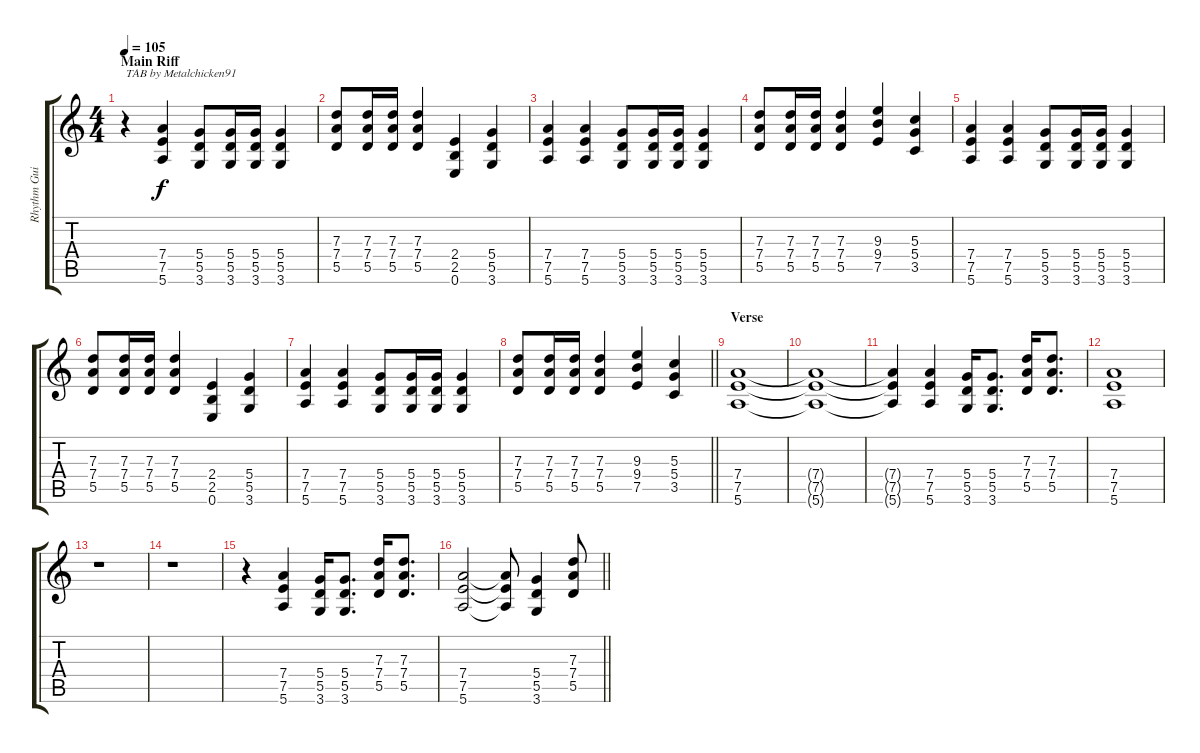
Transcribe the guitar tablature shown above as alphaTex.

\track ("Rhythm Guitar" "Rhythm Gui") {instrument distortionguitar}
\staff {score tabs}
\tuning (E4 B3 G3 D3 A2 E2) {hide}
\ts (4 4)
\section ("" "Main Riff")
\tempo 105
\clef g2
\ks c
r.4{txt "TAB by Metalchicken91" dy f instrument distortionguitar} (7.4 7.5 5.6).4 (5.4 5.5 3.6).8 (5.4 5.5 3.6).16 (5.4 5.5 3.6).16 (5.4 5.5 3.6).4 |
(7.3 7.4 5.5).8 (7.3 7.4 5.5).16 (7.3 7.4 5.5).16 (7.3 7.4 5.5).4 (2.4 2.5 0.6).4 (5.4 5.5 3.6).4 |
(7.4 7.5 5.6).4 (7.4 7.5 5.6).4 (5.4 5.5 3.6).8 (5.4 5.5 3.6).16 (5.4 5.5 3.6).16 (5.4 5.5 3.6).4 |
(7.3 7.4 5.5).8 (7.3 7.4 5.5).16 (7.3 7.4 5.5).16 (7.3 7.4 5.5).4 (9.3 9.4 7.5).4 (5.3 5.4 3.5).4 |
(7.4 7.5 5.6).4 (7.4 7.5 5.6).4 (5.4 5.5 3.6).8 (5.4 5.5 3.6).16 (5.4 5.5 3.6).16 (5.4 5.5 3.6).4 |
(7.3 7.4 5.5).8 (7.3 7.4 5.5).16 (7.3 7.4 5.5).16 (7.3 7.4 5.5).4 (2.4 2.5 0.6).4 (5.4 5.5 3.6).4 |
(7.4 7.5 5.6).4 (7.4 7.5 5.6).4 (5.4 5.5 3.6).8 (5.4 5.5 3.6).16 (5.4 5.5 3.6).16 (5.4 5.5 3.6).4 |
\barLineRight lightlight
(7.3 7.4 5.5).8 (7.3 7.4 5.5).16 (7.3 7.4 5.5).16 (7.3 7.4 5.5).4 (9.3 9.4 7.5).4 (5.3 5.4 3.5).4 |
\section ("" "Verse")
(7.4 7.5 5.6).1 |
(7.4{t} 7.5{t} 5.6{t}).1 |
(7.4{t} 7.5{t} 5.6{t}).4 (7.4 7.5 5.6).4 (5.4 5.5 3.6).16 (5.4 5.5 3.6).8{d} (7.3 7.4 5.5).16 (7.3 7.4 5.5).8{d} |
(7.4 7.5 5.6).1 |
r.1 |
r.1 |
r.4 (7.4 7.5 5.6).4 (5.4 5.5 3.6).16 (5.4 5.5 3.6).8{d} (7.3 7.4 5.5).16 (7.3 7.4 5.5).8{d} |
\barLineRight lightlight
(7.4 7.5 5.6).2 (7.4{t} 7.5{t} 5.6{t}).8 (5.4 5.5 3.6).4 (7.3 7.4 5.5).8
